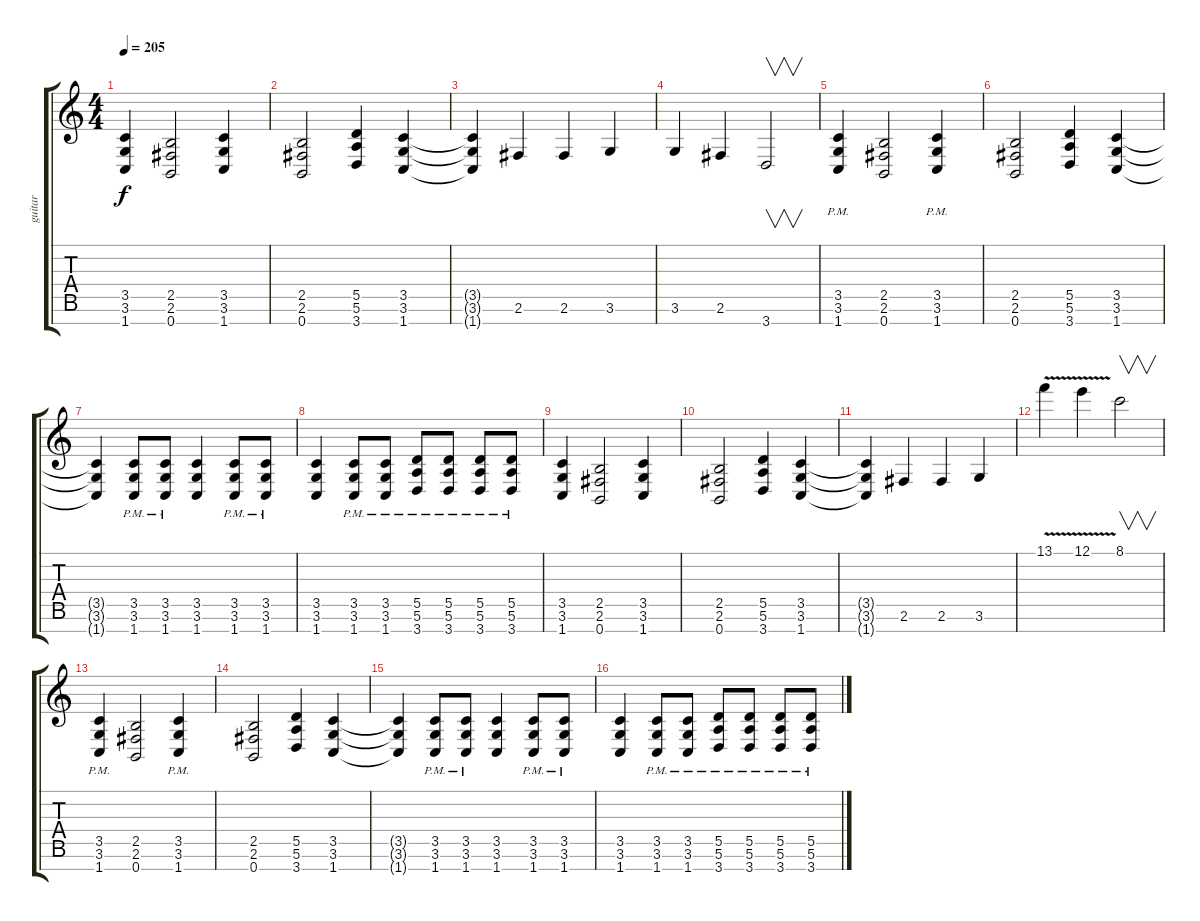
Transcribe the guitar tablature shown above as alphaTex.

\track ("guitar" "guitar") {instrument distortionguitar}
\staff {score tabs}
\tuning (E4 B3 G3 D3 A2 E2 B1) {hide}
\ts (4 4)
\tempo 205
\clef g2
\ks c
(3.5 3.6 1.7).4{dy f} (2.5 2.6 0.7).2 (3.5 3.6 1.7).4 |
(2.5 2.6 0.7).2 (5.5 5.6 3.7).4 (3.5 3.6 1.7).4 |
(3.5{t} 3.6{t} 1.7{t}).4 2.6.4 2.6.4 3.6.4 |
3.6.4 2.6.4 3.7.2{v} |
(3.5{pm} 3.6{pm} 1.7{pm}).4 (2.5 2.6 0.7).2 (3.5{pm} 3.6{pm} 1.7{pm}).4 |
(2.5 2.6 0.7).2 (5.5 5.6 3.7).4 (3.5 3.6 1.7).4 |
(3.5{t} 3.6{t} 1.7{t}).4 (3.5{pm} 3.6{pm} 1.7{pm}).8 (3.5{pm} 3.6{pm} 1.7{pm}).8 (3.5 3.6 1.7).4 (3.5{pm} 3.6{pm} 1.7{pm}).8 (3.5{pm} 3.6{pm} 1.7{pm}).8 |
(3.5 3.6 1.7).4 (3.5{pm} 3.6{pm} 1.7{pm}).8 (3.5{pm} 3.6{pm} 1.7{pm}).8 (5.5{pm} 5.6{pm} 3.7{pm}).8 (5.5{pm} 5.6{pm} 3.7{pm}).8 (5.5{pm} 5.6{pm} 3.7{pm}).8 (5.5{pm} 5.6{pm} 3.7{pm}).8 |
(3.5 3.6 1.7).4 (2.5 2.6 0.7).2 (3.5 3.6 1.7).4 |
(2.5 2.6 0.7).2 (5.5 5.6 3.7).4 (3.5 3.6 1.7).4 |
(3.5{t} 3.6{t} 1.7{t}).4 2.6.4 2.6.4 3.6.4 |
13.1{v}.4 12.1{v}.4 8.1.2{v} |
(3.5{pm} 3.6{pm} 1.7{pm}).4 (2.5 2.6 0.7).2 (3.5{pm} 3.6{pm} 1.7{pm}).4 |
(2.5 2.6 0.7).2 (5.5 5.6 3.7).4 (3.5 3.6 1.7).4 |
(3.5{t} 3.6{t} 1.7{t}).4 (3.5{pm} 3.6{pm} 1.7{pm}).8 (3.5{pm} 3.6{pm} 1.7{pm}).8 (3.5 3.6 1.7).4 (3.5{pm} 3.6{pm} 1.7{pm}).8 (3.5{pm} 3.6{pm} 1.7{pm}).8 |
(3.5 3.6 1.7).4 (3.5{pm} 3.6{pm} 1.7{pm}).8 (3.5{pm} 3.6{pm} 1.7{pm}).8 (5.5{pm} 5.6{pm} 3.7{pm}).8 (5.5{pm} 5.6{pm} 3.7{pm}).8 (5.5{pm} 5.6{pm} 3.7{pm}).8 (5.5{pm} 5.6{pm} 3.7{pm}).8
